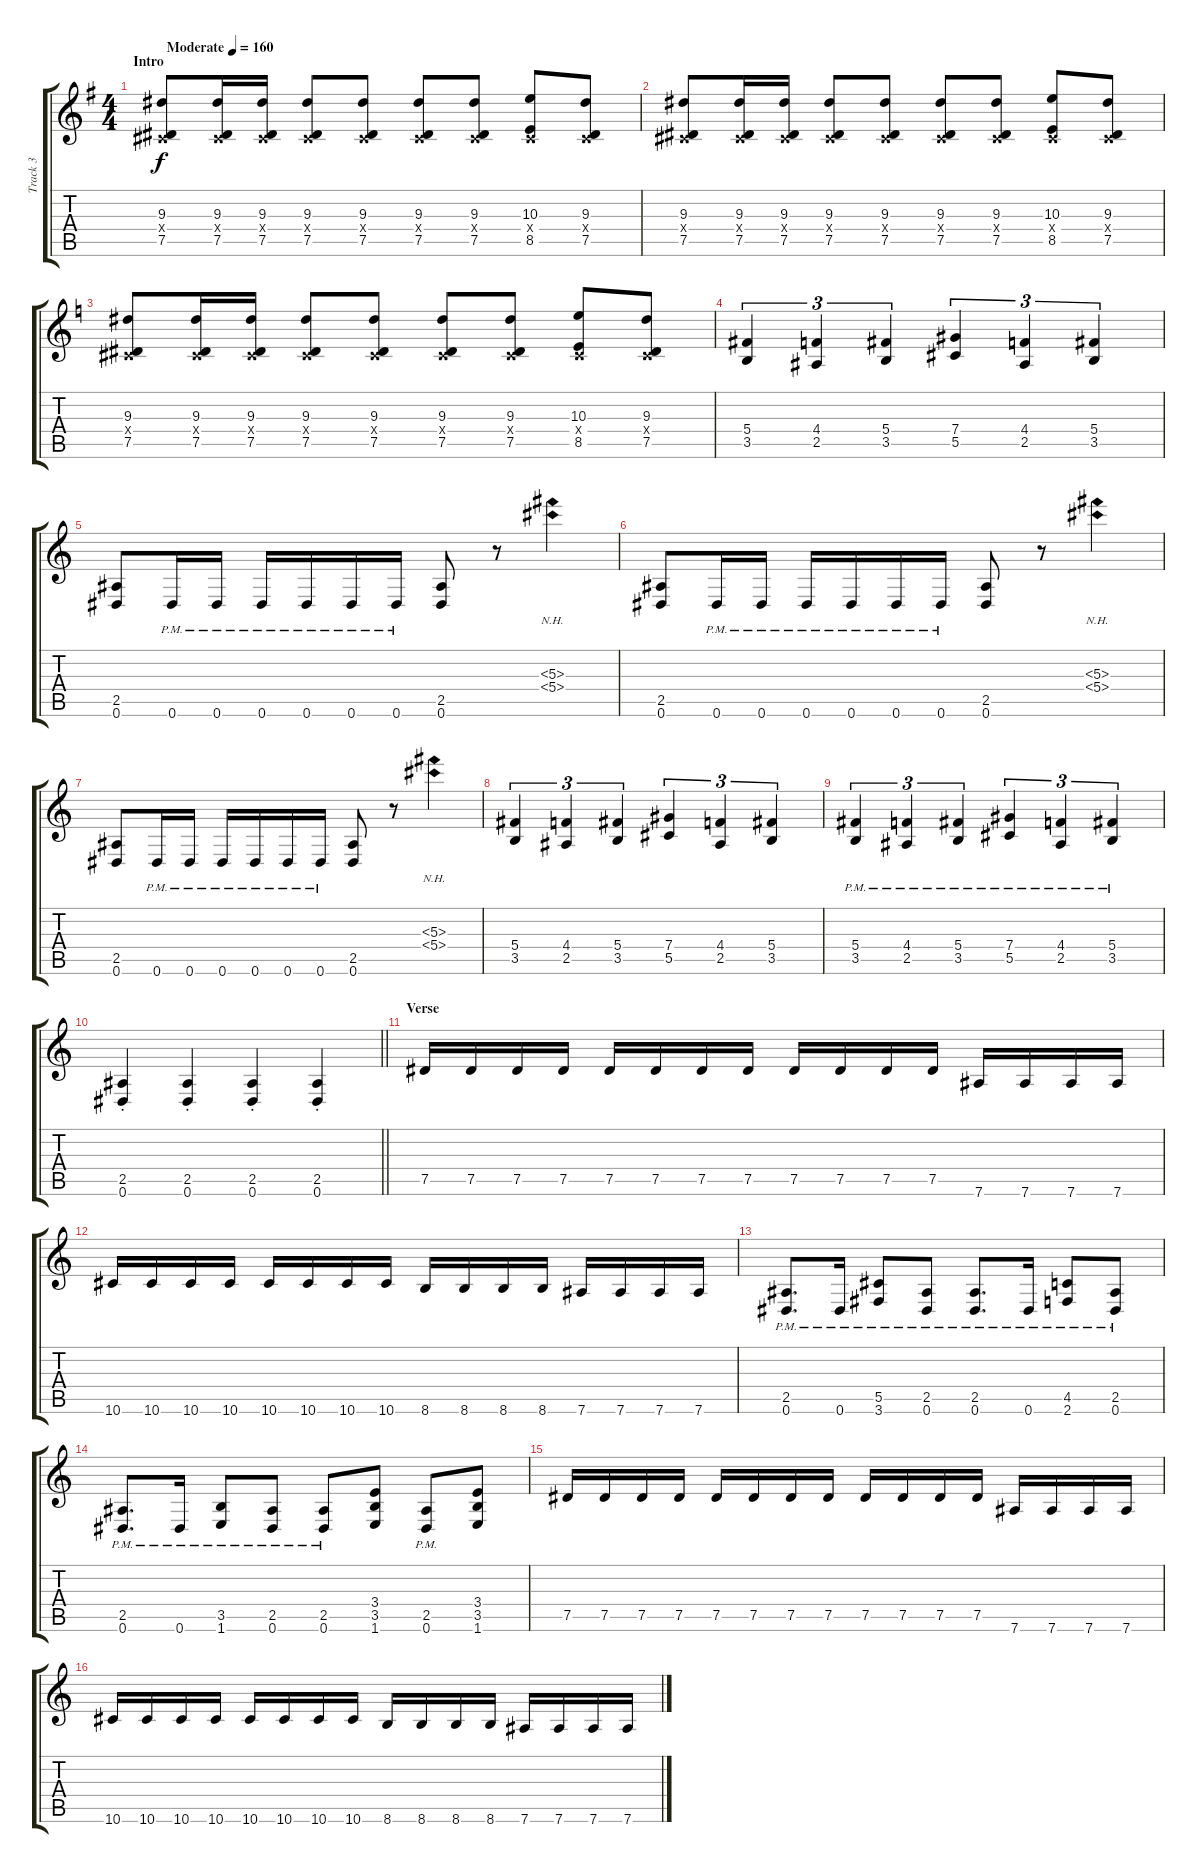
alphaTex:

\track ("Track 3" "Track 3") {instrument overdrivenguitar}
\staff {score tabs}
\tuning (Eb4 Bb3 Gb3 Db3 Ab2 Eb2) {hide}
\ts (4 4)
\section ("" "Intro")
\tempo (160 "Moderate")
\clef g2
\ks g
(9.3 0.4{x} 7.5).8{dy f instrument overdrivenguitar} (9.3 0.4{x} 7.5).16 (9.3 0.4{x} 7.5).16 (9.3 0.4{x} 7.5).8 (9.3 0.4{x} 7.5).8 (9.3 0.4{x} 7.5).8 (9.3 0.4{x} 7.5).8 (10.3 0.4{x} 8.5).8 (9.3 0.4{x} 7.5).8 |
(9.3 0.4{x} 7.5).8 (9.3 0.4{x} 7.5).16 (9.3 0.4{x} 7.5).16 (9.3 0.4{x} 7.5).8 (9.3 0.4{x} 7.5).8 (9.3 0.4{x} 7.5).8 (9.3 0.4{x} 7.5).8 (10.3 0.4{x} 8.5).8 (9.3 0.4{x} 7.5).8 |
\ks c
(9.3 0.4{x} 7.5).8 (9.3 0.4{x} 7.5).16 (9.3 0.4{x} 7.5).16 (9.3 0.4{x} 7.5).8 (9.3 0.4{x} 7.5).8 (9.3 0.4{x} 7.5).8 (9.3 0.4{x} 7.5).8 (10.3 0.4{x} 8.5).8 (9.3 0.4{x} 7.5).8 |
(5.4 3.5).4{tu (3 2)} (4.4 2.5).4{tu (3 2)} (5.4 3.5).4{tu (3 2)} (7.4 5.5).4{tu (3 2)} (4.4 2.5).4{tu (3 2)} (5.4 3.5).4{tu (3 2)} |
(2.5 0.6).8 0.6{pm}.16 0.6{pm}.16 0.6{pm}.16 0.6{pm}.16 0.6{pm}.16 0.6{pm}.16 (2.5 0.6).8 r.8 (5.3{nh} 5.4{nh}).4 |
(2.5 0.6).8 0.6{pm}.16 0.6{pm}.16 0.6{pm}.16 0.6{pm}.16 0.6{pm}.16 0.6{pm}.16 (2.5 0.6).8 r.8 (5.3{nh} 5.4{nh}).4 |
(2.5 0.6).8 0.6{pm}.16 0.6{pm}.16 0.6{pm}.16 0.6{pm}.16 0.6{pm}.16 0.6{pm}.16 (2.5 0.6).8 r.8 (5.3{nh} 5.4{nh}).4 |
(5.4 3.5).4{tu (3 2)} (4.4 2.5).4{tu (3 2)} (5.4 3.5).4{tu (3 2)} (7.4 5.5).4{tu (3 2)} (4.4 2.5).4{tu (3 2)} (5.4 3.5).4{tu (3 2)} |
(5.4{pm} 3.5{pm}).4{tu (3 2)} (4.4{pm} 2.5{pm}).4{tu (3 2)} (5.4{pm} 3.5{pm}).4{tu (3 2)} (7.4{pm} 5.5{pm}).4{tu (3 2)} (4.4{pm} 2.5{pm}).4{tu (3 2)} (5.4{pm} 3.5{pm}).4{tu (3 2)} |
\barLineRight lightlight
(2.5{st} 0.6{st}).4 (2.5{st} 0.6{st}).4 (2.5{st} 0.6{st}).4 (2.5{st} 0.6{st}).4 |
\section ("" "Verse")
7.5.16 7.5.16 7.5.16 7.5.16 7.5.16 7.5.16 7.5.16 7.5.16 7.5.16 7.5.16 7.5.16 7.5.16 7.6.16 7.6.16 7.6.16 7.6.16 |
10.6.16 10.6.16 10.6.16 10.6.16 10.6.16 10.6.16 10.6.16 10.6.16 8.6.16 8.6.16 8.6.16 8.6.16 7.6.16 7.6.16 7.6.16 7.6.16 |
(2.5{pm} 0.6{pm}).8{d} 0.6{pm}.16 (5.5{pm} 3.6{pm}).8 (2.5{pm} 0.6{pm}).8 (2.5{pm} 0.6{pm}).8{d} 0.6{pm}.16 (4.5{pm} 2.6{pm}).8 (2.5{pm} 0.6{pm}).8 |
(2.5{pm} 0.6{pm}).8{d} 0.6{pm}.16 (3.5{pm} 1.6{pm}).8 (2.5{pm} 0.6{pm}).8 (2.5{pm} 0.6{pm}).8 (3.4 3.5 1.6).8 (2.5{pm} 0.6{pm}).8 (3.4 3.5 1.6).8 |
7.5.16 7.5.16 7.5.16 7.5.16 7.5.16 7.5.16 7.5.16 7.5.16 7.5.16 7.5.16 7.5.16 7.5.16 7.6.16 7.6.16 7.6.16 7.6.16 |
10.6.16 10.6.16 10.6.16 10.6.16 10.6.16 10.6.16 10.6.16 10.6.16 8.6.16 8.6.16 8.6.16 8.6.16 7.6.16 7.6.16 7.6.16 7.6.16
